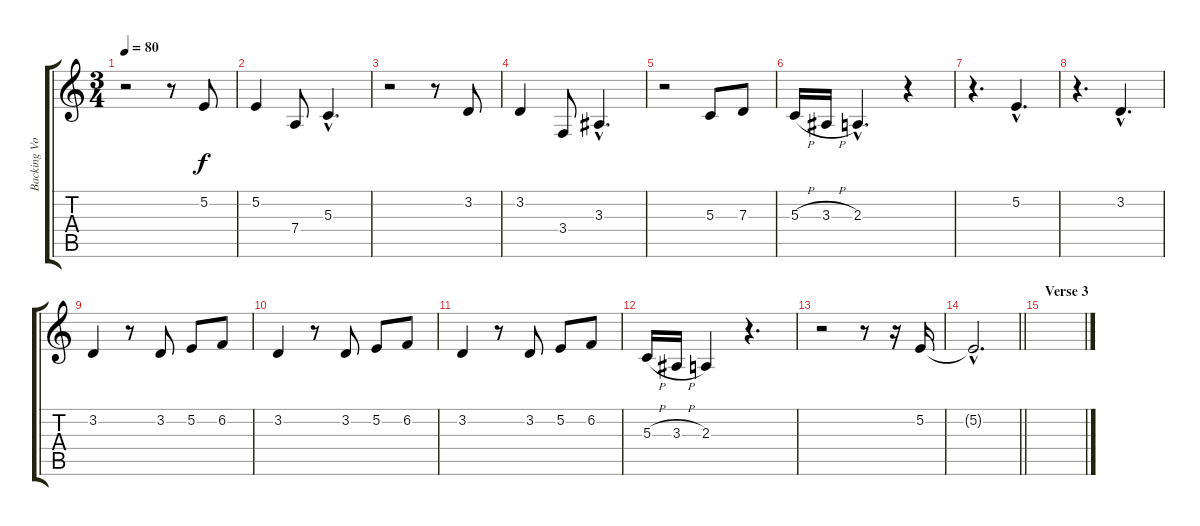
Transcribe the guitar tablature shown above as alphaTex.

\track ("Backing Vocals" "Backing Vo") {instrument clarinet}
\staff {score tabs}
\tuning (E4 B3 G3 D3 A2 E2) {hide}
\ts (3 4)
\tempo 80
\clef g2
\ks c
r.2{dy f} r.8 5.2.8 |
5.2.4 7.4.8 5.3{hac}.4{d} |
r.2 r.8 3.2.8 |
3.2.4 3.4.8 3.3{hac}.4{d} |
r.2 5.3.8 7.3.8 |
5.3{h}.16 3.3{h}.16 2.3{hac}.4{d} r.4 |
r.4{d} 5.2{hac}.4{d} |
r.4{d} 3.2{hac}.4{d} |
3.2.4 r.8 3.2.8 5.2.8 6.2.8 |
3.2.4 r.8 3.2.8 5.2.8 6.2.8 |
3.2.4 r.8 3.2.8 5.2.8 6.2.8 |
5.3{h}.16 3.3{h}.16 2.3.4 r.4{d} |
r.2 r.8 r.16 5.2.16 |
\barLineRight lightlight
5.2{hac t}.2{d} |
\section ("" "Verse 3")
